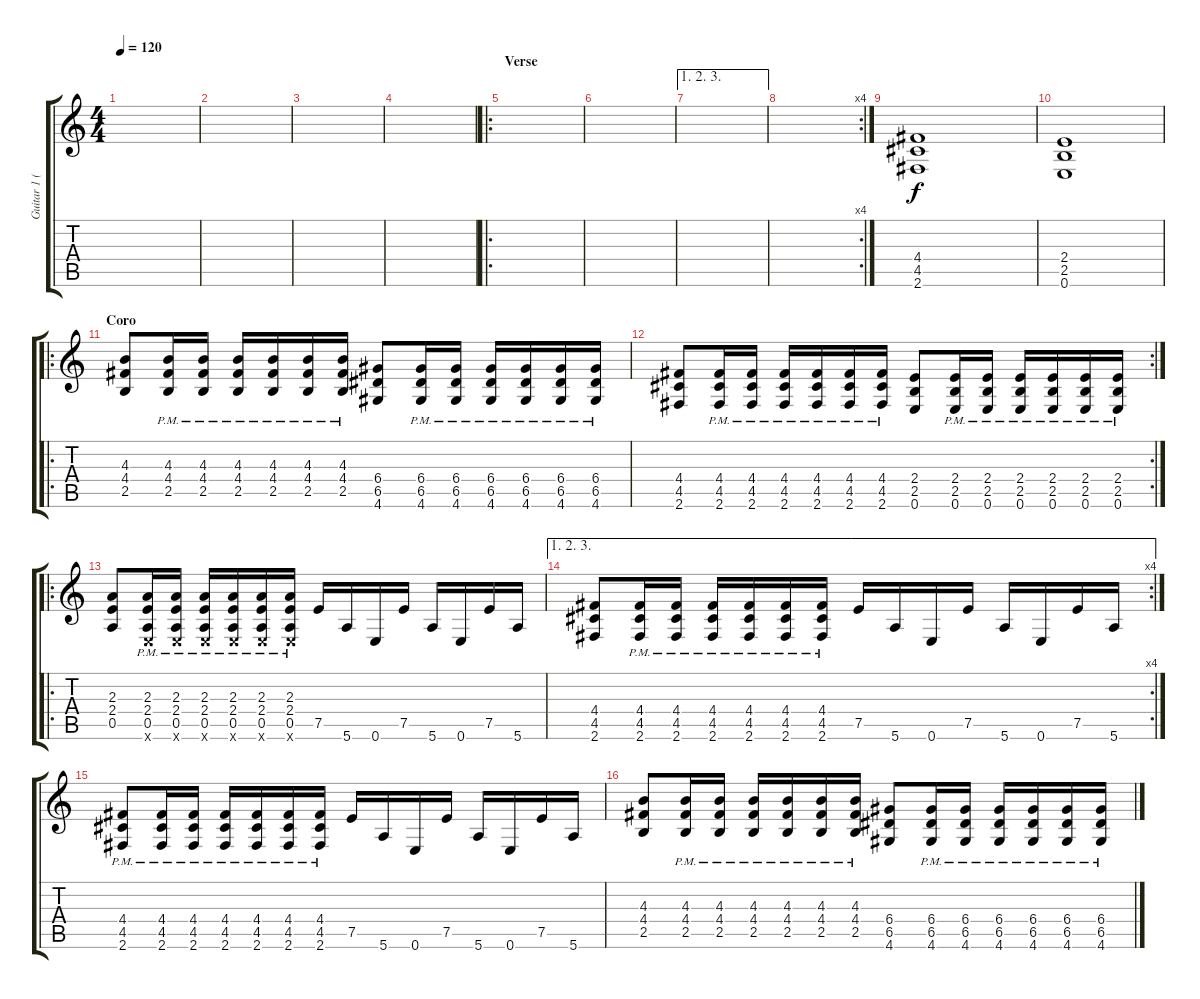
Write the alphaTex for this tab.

\track ("Guitar 1 (Tom DeLonge)" "Guitar 1 (") {instrument distortionguitar}
\staff {score tabs}
\tuning (E4 B3 G3 D3 A2 E2) {hide}
\ts (4 4)
\tempo 120
\clef g2
\ks c
|
|
|
|
\ro
\section ("" "Verse")
|
|
\ae (1 2 3)
|
\rc 4
|
(4.4 4.5 2.6).1 |
(2.4 2.5 0.6).1 |
\ro
\section ("" "Coro")
(4.3 4.4 2.5).8 (4.3{pm} 4.4{pm} 2.5{pm}).16 (4.3{pm} 4.4{pm} 2.5{pm}).16 (4.3{pm} 4.4{pm} 2.5{pm}).16 (4.3{pm} 4.4{pm} 2.5{pm}).16 (4.3{pm} 4.4{pm} 2.5{pm}).16 (4.3{pm} 4.4{pm} 2.5{pm}).16 (6.4 6.5 4.6).8 (6.4{pm} 6.5{pm} 4.6{pm}).16 (6.4{pm} 6.5{pm} 4.6{pm}).16 (6.4{pm} 6.5{pm} 4.6{pm}).16 (6.4{pm} 6.5{pm} 4.6{pm}).16 (6.4{pm} 6.5{pm} 4.6{pm}).16 (6.4{pm} 6.5{pm} 4.6{pm}).16 |
\rc 2
(4.4 4.5 2.6).8 (4.4{pm} 4.5{pm} 2.6{pm}).16 (4.4{pm} 4.5{pm} 2.6{pm}).16 (4.4{pm} 4.5{pm} 2.6{pm}).16 (4.4{pm} 4.5{pm} 2.6{pm}).16 (4.4{pm} 4.5{pm} 2.6{pm}).16 (4.4{pm} 4.5{pm} 2.6{pm}).16 (2.4 2.5 0.6).8 (2.4{pm} 2.5{pm} 0.6{pm}).16 (2.4{pm} 2.5{pm} 0.6{pm}).16 (2.4{pm} 2.5{pm} 0.6{pm}).16 (2.4{pm} 2.5{pm} 0.6{pm}).16 (2.4{pm} 2.5{pm} 0.6{pm}).16 (2.4{pm} 2.5{pm} 0.6{pm}).16 |
\ro
(2.3 2.4 0.5).8 (2.3{pm} 2.4{pm} 0.5{pm} 0.6{x}).16 (2.3{pm} 2.4{pm} 0.5{pm} 0.6{x}).16 (2.3{pm} 2.4{pm} 0.5{pm} 0.6{x}).16 (2.3{pm} 2.4{pm} 0.5{pm} 0.6{x}).16 (2.3{pm} 2.4{pm} 0.5{pm} 0.6{x}).16 (2.3{pm} 2.4{pm} 0.5{pm} 0.6{x}).16 7.5.16 5.6.16 0.6.16 7.5.16 5.6.16 0.6.16 7.5.16 5.6.16 |
\ae (1 2 3)
\rc 4
(4.4 4.5 2.6).8 (4.4{pm} 4.5{pm} 2.6{pm}).16 (4.4{pm} 4.5{pm} 2.6{pm}).16 (4.4{pm} 4.5{pm} 2.6{pm}).16 (4.4{pm} 4.5{pm} 2.6{pm}).16 (4.4{pm} 4.5{pm} 2.6{pm}).16 (4.4{pm} 4.5{pm} 2.6{pm}).16 7.5.16 5.6.16 0.6.16 7.5.16 5.6.16 0.6.16 7.5.16 5.6.16 |
(4.4 4.5 2.6{pm}).8 (4.4{pm} 4.5{pm} 2.6{pm}).16 (4.4{pm} 4.5{pm} 2.6{pm}).16 (4.4{pm} 4.5{pm} 2.6{pm}).16 (4.4{pm} 4.5{pm} 2.6{pm}).16 (4.4{pm} 4.5{pm} 2.6{pm}).16 (4.4{pm} 4.5{pm} 2.6{pm}).16 7.5.16 5.6.16 0.6.16 7.5.16 5.6.16 0.6.16 7.5.16 5.6.16 |
(4.3 4.4 2.5).8 (4.3{pm} 4.4{pm} 2.5{pm}).16 (4.3{pm} 4.4{pm} 2.5{pm}).16 (4.3{pm} 4.4{pm} 2.5{pm}).16 (4.3{pm} 4.4{pm} 2.5{pm}).16 (4.3{pm} 4.4{pm} 2.5{pm}).16 (4.3{pm} 4.4{pm} 2.5{pm}).16 (6.4 6.5 4.6).8 (6.4{pm} 6.5{pm} 4.6{pm}).16 (6.4{pm} 6.5{pm} 4.6{pm}).16 (6.4{pm} 6.5{pm} 4.6{pm}).16 (6.4{pm} 6.5{pm} 4.6{pm}).16 (6.4{pm} 6.5{pm} 4.6{pm}).16 (6.4{pm} 6.5{pm} 4.6{pm}).16
